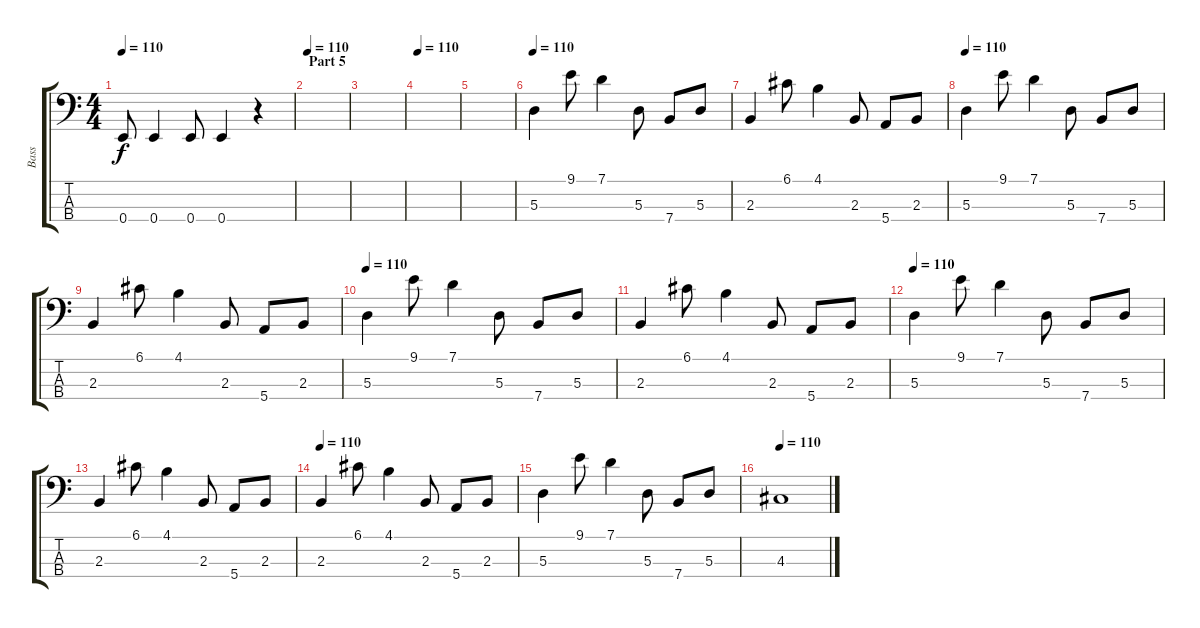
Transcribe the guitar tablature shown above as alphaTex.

\track ("Bass" "Bass") {instrument electricbassfinger}
\staff {score tabs}
\tuning (G2 D2 A1 E1) {hide}
\ts (4 4)
\tempo 110
\clef f4
\ks c
0.4.8{dy f} 0.4.4 0.4.8 0.4.4 r.4 |
\section ("" "Part 5")
\tempo 110
|
|
\tempo 110
|
|
\tempo 110
5.3.4 9.1.8 7.1.4 5.3.8 7.4.8 5.3.8 |
2.3.4 6.1.8 4.1.4 2.3.8 5.4.8 2.3.8 |
\tempo 110
5.3.4 9.1.8 7.1.4 5.3.8 7.4.8 5.3.8 |
2.3.4 6.1.8 4.1.4 2.3.8 5.4.8 2.3.8 |
\tempo 110
5.3.4 9.1.8 7.1.4 5.3.8 7.4.8 5.3.8 |
2.3.4 6.1.8 4.1.4 2.3.8 5.4.8 2.3.8 |
\tempo 110
5.3.4 9.1.8 7.1.4 5.3.8 7.4.8 5.3.8 |
2.3.4 6.1.8 4.1.4 2.3.8 5.4.8 2.3.8 |
\tempo 110
2.3.4 6.1.8 4.1.4 2.3.8 5.4.8 2.3.8 |
5.3.4 9.1.8 7.1.4 5.3.8 7.4.8 5.3.8 |
\tempo 110
4.3.1
